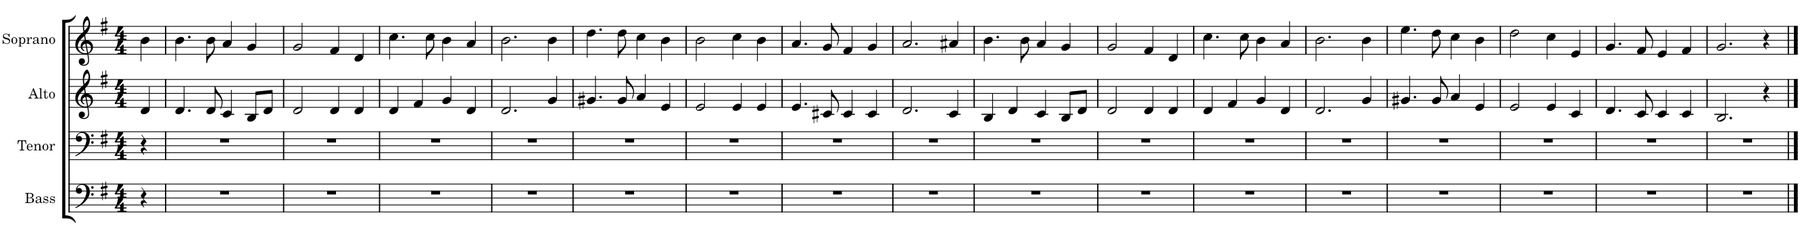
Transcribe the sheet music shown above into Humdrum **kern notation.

**kern	**kern	**kern	**kern
*part4	*part3	*part2	*part1
*staff4	*staff3	*staff2	*staff1
*I"Bass	*I"Tenor	*I"Alto	*I"Soprano
*I'B.	*I'T.	*I'A.	*I'S.
*clefF4	*clefF4	*clefG2	*clefG2
*k[f#]	*k[f#]	*k[f#]	*k[f#]
*M4/4	*M4/4	*M4/4	*M4/4
=	=	=	=
4r	4r	4d/	4b\
=1	=1	=1	=1
1r	1r	4.d/	4.b\
.	.	8d/	8b\
.	.	4c/	4a/
.	.	8B/L	4g/
.	.	8d/J	.
=2	=2	=2	=2
1r	1r	2d/	2g/
.	.	4d/	4f#/
.	.	4d/	4d/
=3	=3	=3	=3
1r	1r	4d/	4.cc\
.	.	4f#/	.
.	.	.	8cc\
.	.	4g/	4b\
.	.	4d/	4a/
=4	=4	=4	=4
1r	1r	2.d/	2.b\
.	.	4g/	4b\
=5	=5	=5	=5
1r	1r	4.g#X/	4.dd\
.	.	8g#/	8dd\
.	.	4a/	4cc\
.	.	4e/	4b\
=6	=6	=6	=6
1r	1r	2e/	2b\
.	.	4e/	4cc\
.	.	4e/	4b\
=7	=7	=7	=7
1r	1r	4.e/	4.a/
.	.	8c#X/	8g/
.	.	4c#/	4f#/
.	.	4c#/	4g/
=8	=8	=8	=8
1r	1r	2.d/	2.a/
.	.	4c/	4a#X/
=9	=9	=9	=9
1r	1r	4B/	4.b\
.	.	4d/	.
.	.	.	8b\
.	.	4c/	4a/
.	.	8B/L	4g/
.	.	8d/J	.
=10	=10	=10	=10
1r	1r	2d/	2g/
.	.	4d/	4f#/
.	.	4d/	4d/
=11	=11	=11	=11
1r	1r	4d/	4.cc\
.	.	4f#/	.
.	.	.	8cc\
.	.	4g/	4b\
.	.	4d/	4a/
=12	=12	=12	=12
1r	1r	2.d/	2.b\
.	.	4g/	4b\
=13	=13	=13	=13
1r	1r	4.g#X/	4.ee\
.	.	8g#/	8dd\
.	.	4a/	4cc\
.	.	4e/	4b\
=14	=14	=14	=14
1r	1r	2e/	2dd\
.	.	4e/	4cc\
.	.	4c/	4e/
=15	=15	=15	=15
1r	1r	4.d/	4.g/
.	.	8c/	8f#/
.	.	4c/	4e/
.	.	4c/	4f#/
=16	=16	=16	=16
1r	1r	2.B/	2.g/
.	.	4r	4r
==	==	==	==
*-	*-	*-	*-
